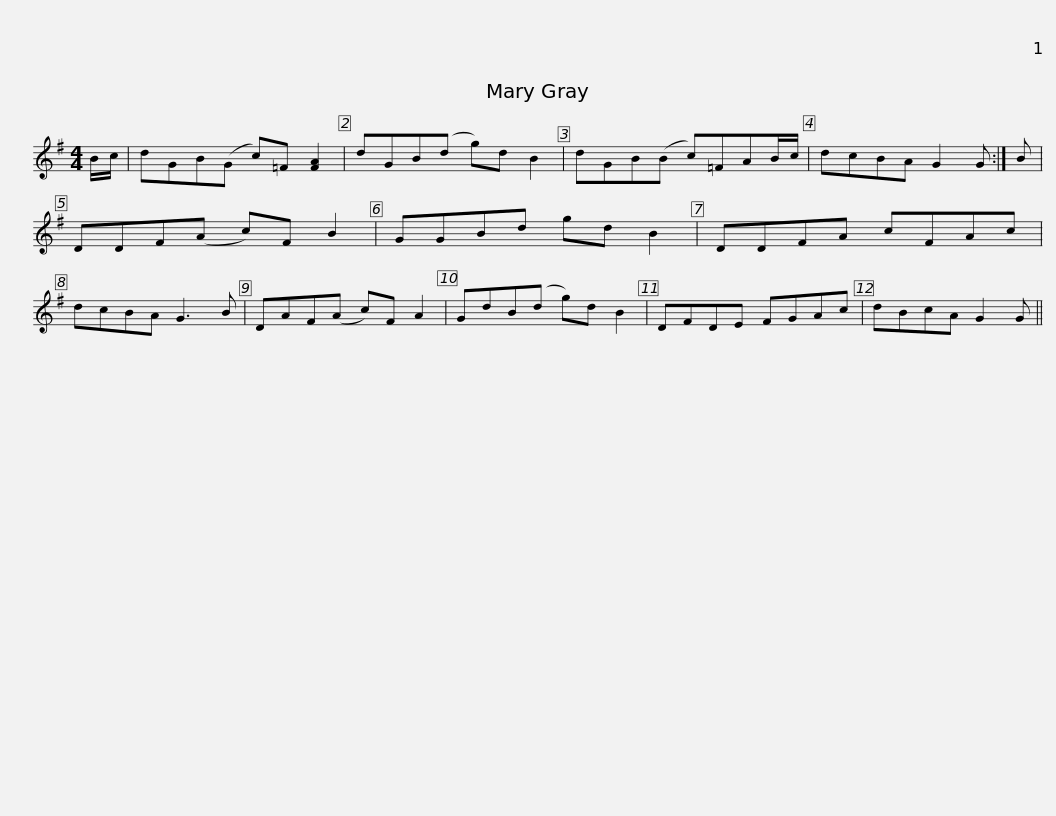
X:1
L:1/8
M:4/4
I:linebreak $
K:G
V:1 treble
V:1
 B/c/ | dGB(G c)=F [FA]2 | dGB(d g)d B2 | dGB(B c)=FAB/c/ | dcBA G2 G :| %5
 B | DDF(A c)F B2 |$ GGBd gd B2 | DDFA cFAc | dcBA G3 B | %10
 DAF(A c)F A2 | GdB(d g)d B2 | DFDE FGAc |$ dBcA G2 G || %14
